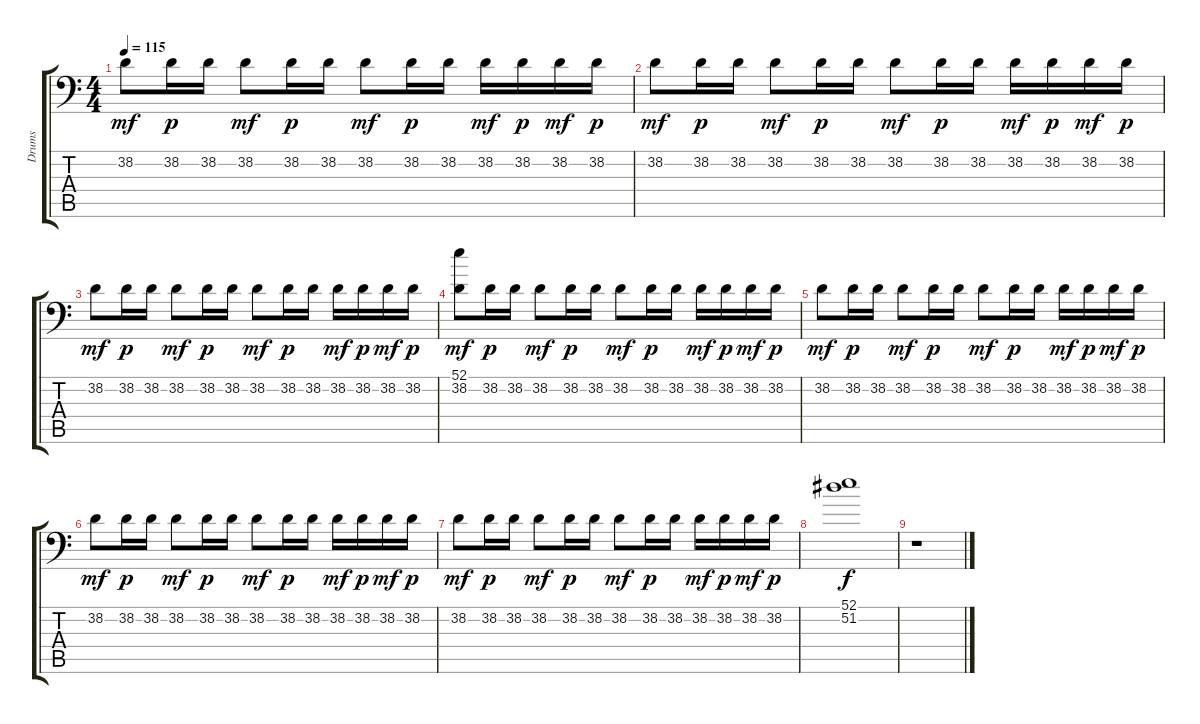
\track ("Drums" "Drums") {instrument acousticgrandpiano}
\staff {score tabs}
\tuning (C-1 C-1 C-1 C-1 C-1 C-1) {hide}
\ts (4 4)
\tempo 115
\clef f4
\ks c
38.2.8{dy mf} 38.2.16{dy p} 38.2.16 38.2.8{dy mf} 38.2.16{dy p} 38.2.16 38.2.8{dy mf} 38.2.16{dy p} 38.2.16 38.2.16{dy mf} 38.2.16{dy p} 38.2.16{dy mf} 38.2.16{dy p} |
38.2.8{dy mf} 38.2.16{dy p} 38.2.16 38.2.8{dy mf} 38.2.16{dy p} 38.2.16 38.2.8{dy mf} 38.2.16{dy p} 38.2.16 38.2.16{dy mf} 38.2.16{dy p} 38.2.16{dy mf} 38.2.16{dy p} |
38.2.8{dy mf} 38.2.16{dy p} 38.2.16 38.2.8{dy mf} 38.2.16{dy p} 38.2.16 38.2.8{dy mf} 38.2.16{dy p} 38.2.16 38.2.16{dy mf} 38.2.16{dy p} 38.2.16{dy mf} 38.2.16{dy p} |
(52.1 38.2).8{dy mf} 38.2.16{dy p} 38.2.16 38.2.8{dy mf} 38.2.16{dy p} 38.2.16 38.2.8{dy mf} 38.2.16{dy p} 38.2.16 38.2.16{dy mf} 38.2.16{dy p} 38.2.16{dy mf} 38.2.16{dy p} |
38.2.8{dy mf} 38.2.16{dy p} 38.2.16 38.2.8{dy mf} 38.2.16{dy p} 38.2.16 38.2.8{dy mf} 38.2.16{dy p} 38.2.16 38.2.16{dy mf} 38.2.16{dy p} 38.2.16{dy mf} 38.2.16{dy p} |
38.2.8{dy mf} 38.2.16{dy p} 38.2.16 38.2.8{dy mf} 38.2.16{dy p} 38.2.16 38.2.8{dy mf} 38.2.16{dy p} 38.2.16 38.2.16{dy mf} 38.2.16{dy p} 38.2.16{dy mf} 38.2.16{dy p} |
38.2.8{dy mf} 38.2.16{dy p} 38.2.16 38.2.8{dy mf} 38.2.16{dy p} 38.2.16 38.2.8{dy mf} 38.2.16{dy p} 38.2.16 38.2.16{dy mf} 38.2.16{dy p} 38.2.16{dy mf} 38.2.16{dy p} |
(52.1 51.2).1{dy f} |
r.1
